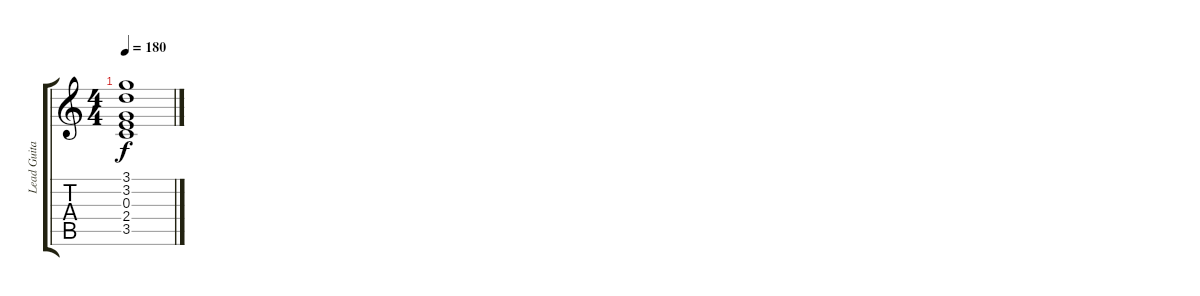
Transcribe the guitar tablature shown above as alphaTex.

\track ("Lead Guitar" "Lead Guita") {instrument electricguitarclean}
\staff {score tabs}
\tuning (E4 B3 G3 D3 A2 E2) {hide}
\ts (4 4)
\tempo 180
\clef g2
\ks c
(3.1{t} 3.2{t} 0.3{t} 2.4{t} 3.5{t}).1{dy f}
